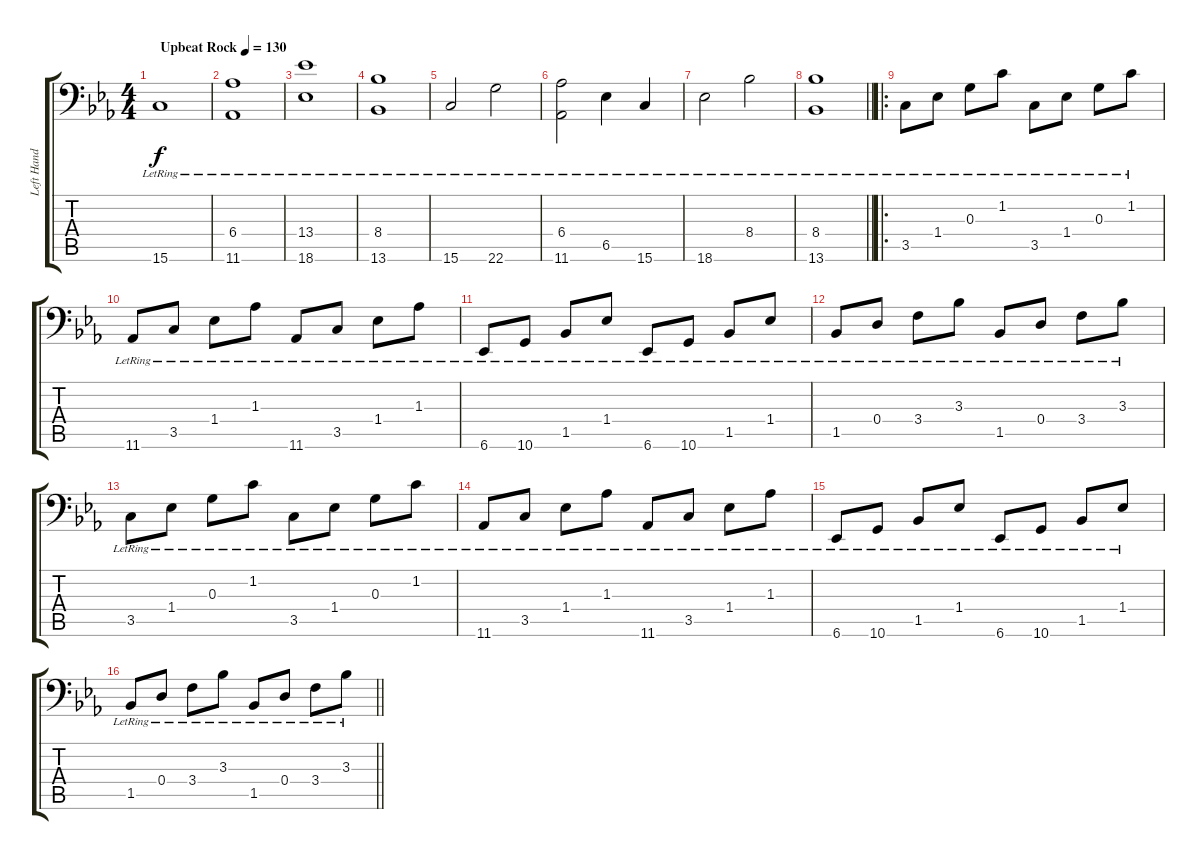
\track ("Left Hand" "Left Hand") {instrument brightacousticpiano}
\staff {score tabs}
\tuning (E4 B3 G3 D3 A2 A1) {hide}
\ts (4 4)
\section ("" "")
\tempo (130 "Upbeat Rock")
\clef f4
\ks cminor
15.6{lr}.1{dy f instrument brightacousticpiano} |
(6.4{lr} 11.6{lr}).1 |
(13.4{lr} 18.6{lr}).1 |
(8.4{lr} 13.6{lr}).1 |
15.6{lr}.2 22.6{lr}.2 |
(6.4{lr} 11.6{lr}).2 6.5{lr}.4 15.6{lr}.4 |
18.6{lr}.2 8.4{lr}.2 |
\barLineRight lightlight
(8.4{lr} 13.6{lr}).1 |
\ro
3.5{lr}.8 1.4{lr}.8 0.3{lr}.8 1.2{lr}.8 3.5{lr}.8 1.4{lr}.8 0.3{lr}.8 1.2{lr}.8 |
11.6{lr}.8 3.5{lr}.8 1.4{lr}.8 1.3{lr}.8 11.6{lr}.8 3.5{lr}.8 1.4{lr}.8 1.3{lr}.8 |
6.6{lr}.8 10.6{lr}.8 1.5{lr}.8 1.4{lr}.8 6.6{lr}.8 10.6{lr}.8 1.5{lr}.8 1.4{lr}.8 |
1.5{lr}.8 0.4{lr}.8 3.4{lr}.8 3.3{lr}.8 1.5{lr}.8 0.4{lr}.8 3.4{lr}.8 3.3{lr}.8 |
3.5{lr}.8 1.4{lr}.8 0.3{lr}.8 1.2{lr}.8 3.5{lr}.8 1.4{lr}.8 0.3{lr}.8 1.2{lr}.8 |
11.6{lr}.8 3.5{lr}.8 1.4{lr}.8 1.3{lr}.8 11.6{lr}.8 3.5{lr}.8 1.4{lr}.8 1.3{lr}.8 |
6.6{lr}.8 10.6{lr}.8 1.5{lr}.8 1.4{lr}.8 6.6{lr}.8 10.6{lr}.8 1.5{lr}.8 1.4{lr}.8 |
\barLineRight lightlight
1.5{lr}.8 0.4{lr}.8 3.4{lr}.8 3.3{lr}.8 1.5{lr}.8 0.4{lr}.8 3.4{lr}.8 3.3{lr}.8
